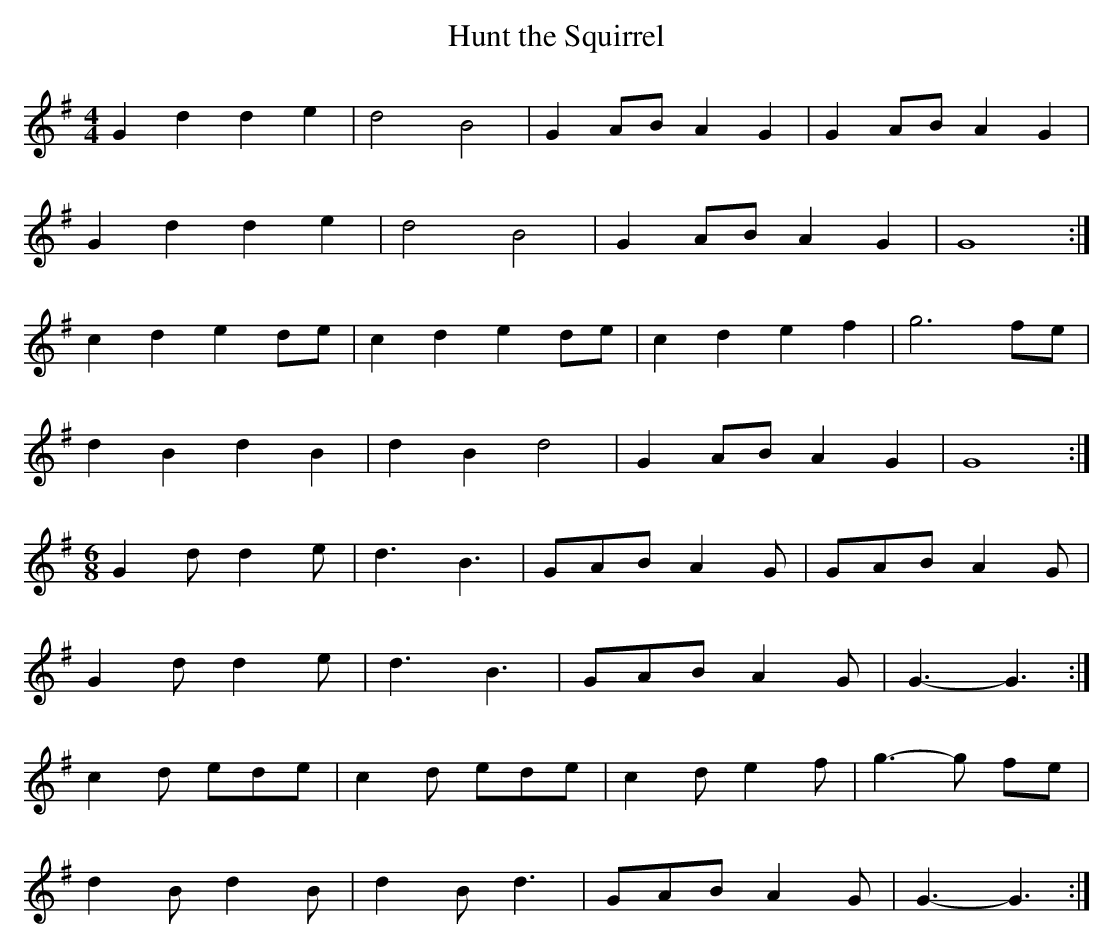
X:1
T:Hunt the Squirrel
M:4/4
L:1/8
K:G
G2d2d2e2|d4B4|G2AB A2G2|G2AB A2G2|
G2d2d2e2|d4B4|G2AB A2G2|G8:|
c2d2e2de|c2d2e2de|c2d2e2f2|g6fe|
d2B2d2B2|d2B2d4|G2AB A2G2|G8:|
M:6/8
G2d d2e|d3B3|GAB A2G|GAB A2G|
G2d d2e|d3B3|GAB A2G|G3-G3:|
c2d ede|c2d ede|c2d e2f|g3-g fe|
d2B d2B|d2B d3|GAB A2G|G3-G3:|
